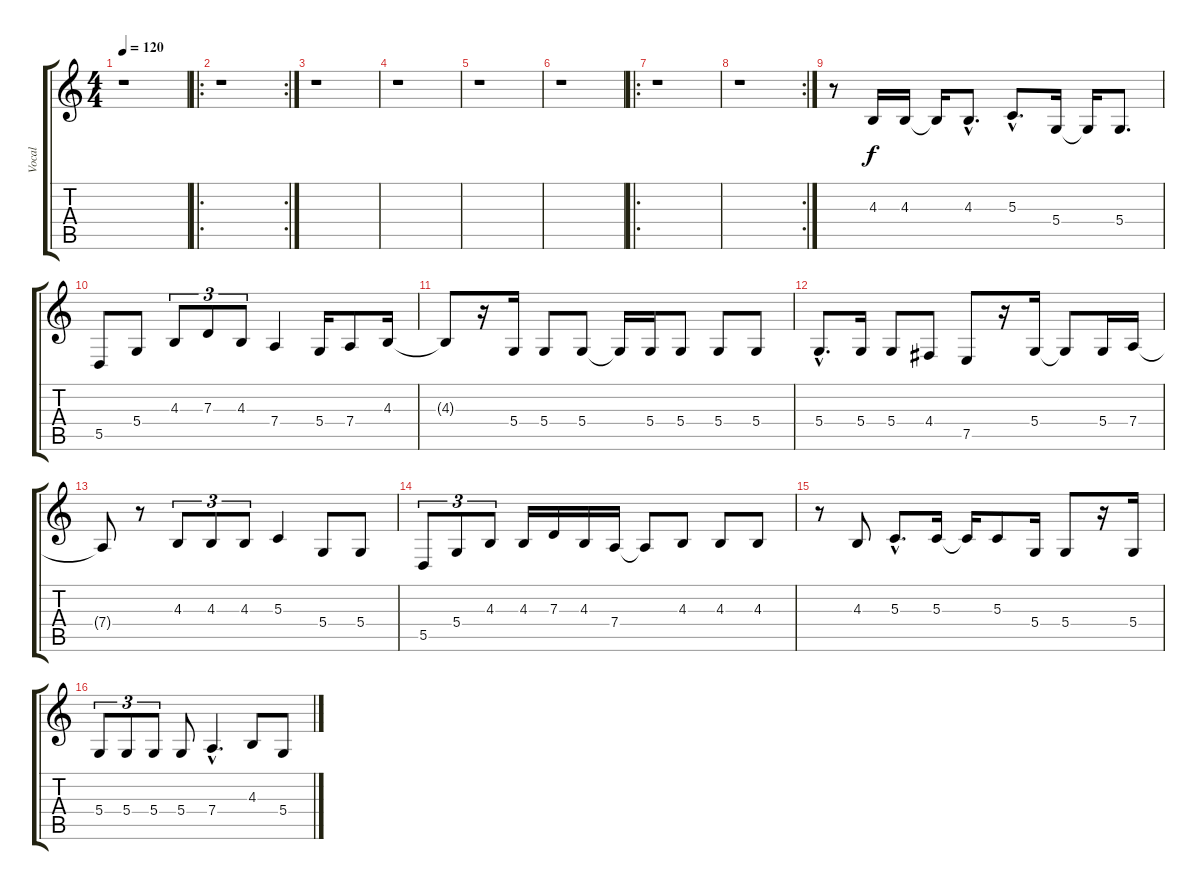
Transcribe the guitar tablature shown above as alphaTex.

\track ("Vocal" "Vocal") {instrument violin}
\staff {score tabs}
\tuning (E4 B3 G3 D3 A2 E2) {hide}
\ts (4 4)
\tempo 120
\clef g2
\ks c
r.1{dy f instrument violin} |
\ro
\rc 2
r.1 |
r.1 |
r.1 |
r.1 |
r.1 |
\ro
r.1 |
\rc 2
r.1 |
r.8 4.3.16 4.3.16 4.3{t}.16 4.3{hac}.8{d} 5.3{hac}.8{d} 5.4.16 5.4{t}.16 5.4.8{d} |
5.5.8 5.4.8 4.3.8{tu (3 2)} 7.3.8{tu (3 2)} 4.3.8{tu (3 2)} 7.4.4 5.4.16 7.4.8 4.3.16 |
4.3{t}.8 r.16 5.4.16 5.4.8 5.4.8 5.4{t}.16 5.4.16 5.4.8 5.4.8 5.4.8 |
5.4{hac}.8{d} 5.4.16 5.4.8 4.4.8 7.5.8 r.16 5.4.16 5.4{t}.8 5.4.16 7.4.16 |
7.4{t}.8 r.8 4.3.8{tu (3 2)} 4.3.8{tu (3 2)} 4.3.8{tu (3 2)} 5.3.4 5.4.8 5.4.8 |
5.5.8{tu (3 2)} 5.4.8{tu (3 2)} 4.3.8{tu (3 2)} 4.3.16 7.3.16 4.3.16 7.4.16 7.4{t}.8 4.3.8 4.3.8 4.3.8 |
r.8 4.3.8 5.3{hac}.8{d} 5.3.16 5.3{t}.16 5.3.8 5.4.16 5.4.8 r.16 5.4.16 |
5.4.8{tu (3 2)} 5.4.8{tu (3 2)} 5.4.8{tu (3 2)} 5.4.8 7.4{hac}.4{d} 4.3.8 5.4.8
